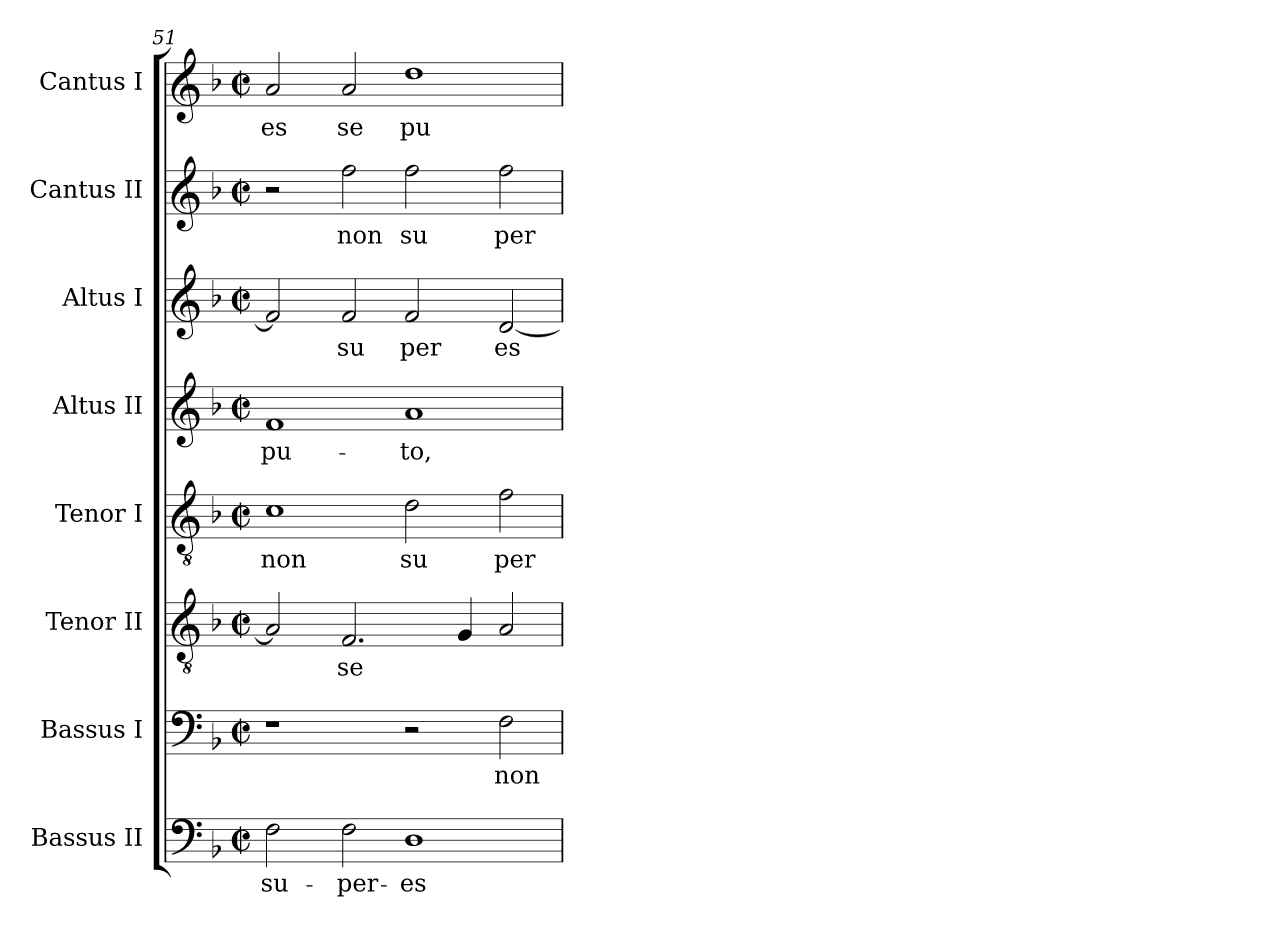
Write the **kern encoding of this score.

**kern	**text	**kern	**text	**kern	**text	**kern	**text	**kern	**text	**kern	**text	**kern	**text	**kern	**text
*part8	*part8	*part7	*part7	*part6	*part6	*part5	*part5	*part4	*part4	*part3	*part3	*part2	*part2	*part1	*part1
*staff8	*staff8	*staff7	*staff7	*staff6	*staff6	*staff5	*staff5	*staff4	*staff4	*staff3	*staff3	*staff2	*staff2	*staff1	*staff1
*I"Bassus II	*	*I"Bassus I	*	*I"Tenor II	*	*I"Tenor I	*	*I"Altus II	*	*I"Altus I	*	*I"Cantus II	*	*I"Cantus I	*
*I'B II	*	*I'B I	*	*I'T II	*	*I'T I	*	*I'A II	*	*I'A I	*	*	*	*	*
!!LO:PB:g=z
*clefF4	*	*clefF4	*	*clefGv2	*	*clefGv2	*	*clefG2	*	*clefG2	*	*clefG2	*	*clefG2	*
*k[b-]	*	*k[b-]	*	*k[b-]	*	*k[b-]	*	*k[b-]	*	*k[b-]	*	*k[b-]	*	*k[b-]	*
*F:	*	*F:	*	*F:	*	*F:	*	*F:	*	*F:	*	*F:	*	*F:	*
*M2/2	*	*M2/2	*	*M2/2	*	*M2/2	*	*M2/2	*	*M2/2	*	*M2/2	*	*M2/2	*
*met(c|)	*	*met(c|)	*	*met(c|)	*	*met(c|)	*	*met(c|)	*	*met(c|)	*	*met(c|)	*	*met(c|)	*
=51	=51	=51	=51	=51	=51	=51	=51	=51	=51	=51	=51	=51	=51	=51	=51
!	!LO:LY:b:cj	!	!	!	!	!	!LO:LY:b:cj	!	!LO:LY:b:cj	!	!	!	!	!	!LO:LY:b:cj
*	*	*	*	*^	*	*	*	*	*	*	*	*	*	*	*
2F\	su-	1r	.	2A/]	16ryy	.	1c	non	1f	pu-	2f/]	.	2r	.	2a/	-es
.	.	.	.	.	1ryy	.	.	.	.	.	.	.	.	.	.	.
!	!LO:LY:b:cj	!	!	!	!	!LO:LY:b:cj	!	!	!	!	!	!LO:LY:b:cj	!	!LO:LY:b:cj	!	!LO:LY:b:cj
2F\	-per-	.	.	2.F/	.	-se	.	.	.	.	2f/	su	2ff\	non	2a/	se
!	!LO:LY:b:cj	!	!	!	!	!	!	!LO:LY:b:cj	!	!LO:LY:b:cj	!	!LO:LY:b:cj	!	!LO:LY:b:cj	!	!LO:LY:b:cj
1D	-es-	2r	.	.	.	.	2d\	su	1a	-to,	2f/	per	2ff\	su	1dd	pu
.	.	.	.	.	2...ryy	.	.	.	.	.	.	.	.	.	.	.
.	.	.	.	4G/	.	.	.	.	.	.	.	.	.	.	.	.
!	!	!	!LO:LY:b:cj	!	!	!	!	!LO:LY:b:cj	!	!	!	!LO:LY:b:cj	!	!LO:LY:b:cj	!	!
.	.	2F\	non	2A/	.	.	2f\	per	.	.	[<2d/	es	2ff\	per	.	.
*	*	*	*	*v	*v	*	*	*	*	*	*	*	*	*	*	*
=	=	=	=	=	=	=	=	=	=	=	=	=	=	=	=
*-	*-	*-	*-	*-	*-	*-	*-	*-	*-	*-	*-	*-	*-	*-	*-
